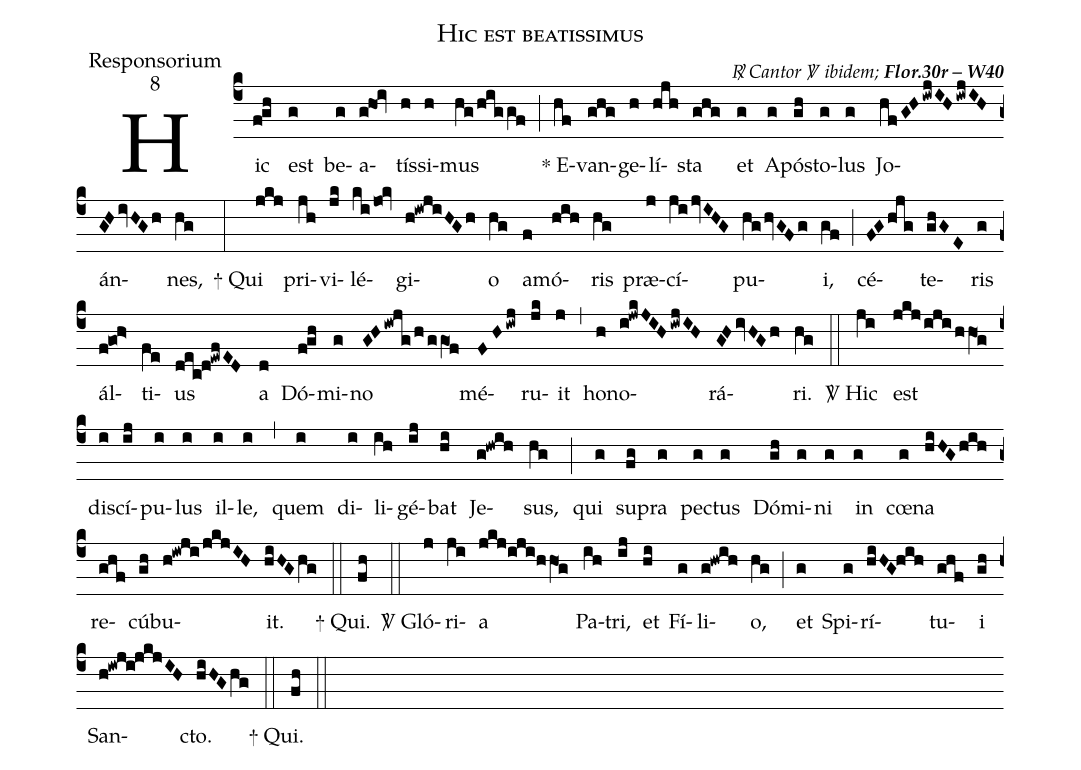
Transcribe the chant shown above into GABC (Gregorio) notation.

name:Hic est beatissimus;
office-part:Responsorium;
mode:8;
commentary:{\itshape\mdseries \Rbar\ Cantor  \Vbar\  ibidem;\/} {\bfseries Flor.30r -- W40};
%%
(c4) Hic(fgh) est(g) be(g)a(g!ho1!iv)tís(h)si(h)mus(hg/higgf) (;)
<sp>*</sp> E(hf)van(ghg)ge(h)lí(hjh)sta(ghg) et(g) A(g)pó(gh)sto(g)lus(g) Jo(hfGHiwjIHiwjIH)án(GHivHGh)nes,(hg) (:)
<sp>+</sp> Qui(jkj) pri(jh)vi(jk)lé(ki/jo0!kv)gi(h!iwjiHGh)o(hg) a(f)mó(hih)ris(hg) præ(j)cí(jijvIHG)pu(hghvGFg)i,(gf) (;)
cé(FGhjg)te(ghGE)ris(g) ál(f!go0!h>)ti(fe)us(dec!d!ewfED) a(d) Dó(fgh)mi(g)no(GHiwjg/h/ggO1f) mé(FHiwj)ru(jk)it(j) (,)
ho(h)no(i!jwkJIHiwjIH)rá(GHivHGh)ri.(hg) (::)
<sp>V/</sp> Hic(ji) est(jkj/iji/hhO1g) dis(i)cí(ij)pu(i)lus(i) il(i)le,(i) (,)
quem(i) di(i)li(ih)gé(ij)bat(hi) Je(g!hwih)sus,(hg) (;)
qui(g) su(fg)pra(g) pec(g)tus(g) Dó(gh)mi(g)ni(g) in(g) cœ(g)na(hiHGhih) re(ghf)cú(gh)bu(h!iwji/jkjIH)it.(hiHGhg) (::)
<sp>+</sp> Qui.(fh) (::)
<sp>V/</sp> Gló(j)ri(ji)a(jkj/0iji/0hhO1g) Pa(ih)tri,(ij) et(hi) Fí(g)li(g@hwih)o,(hg) (;)
et(g) Spi(g)rí(hiHG@hih)tu(ghf)i(gh) San(h@iwji@jkjIH)cto.(hiHG/hg) (::)
<sp>+</sp> Qui.(fh) (::)
